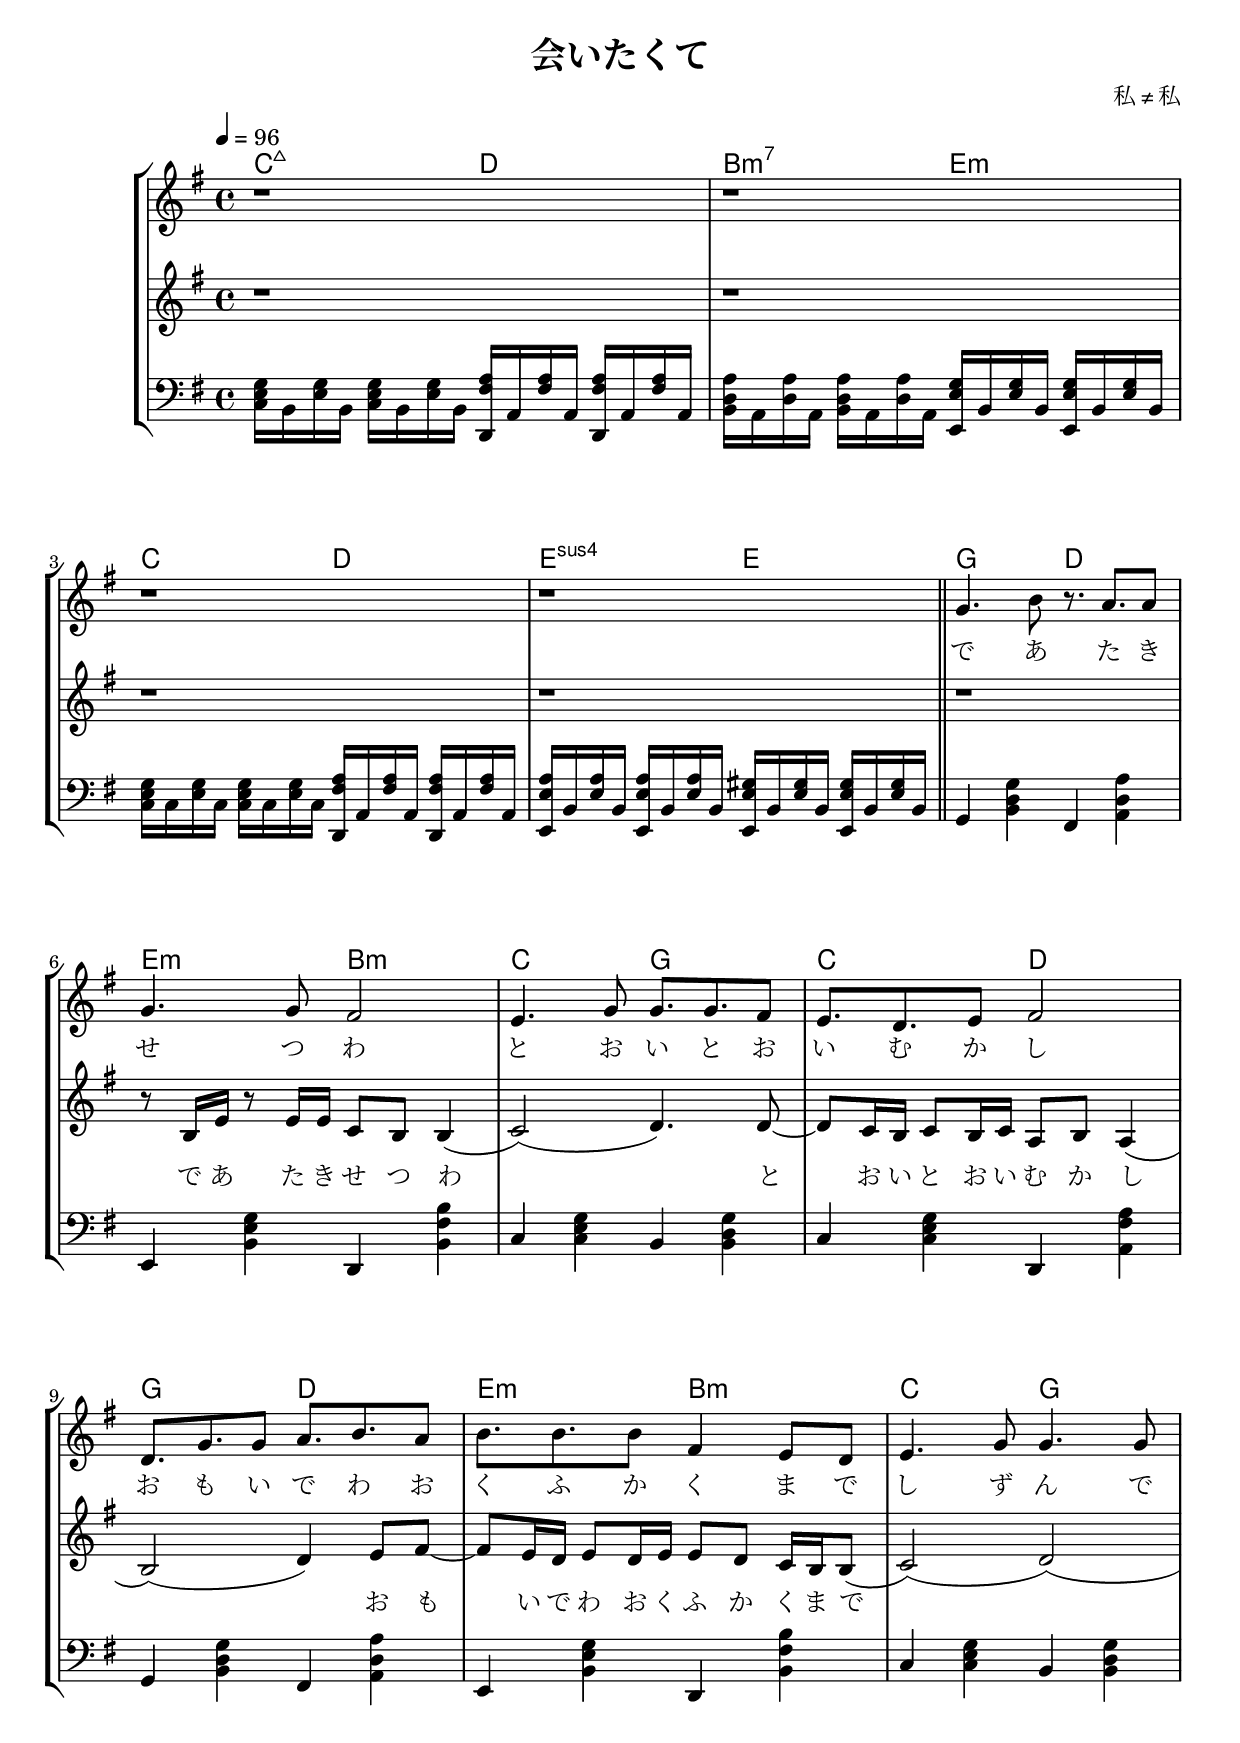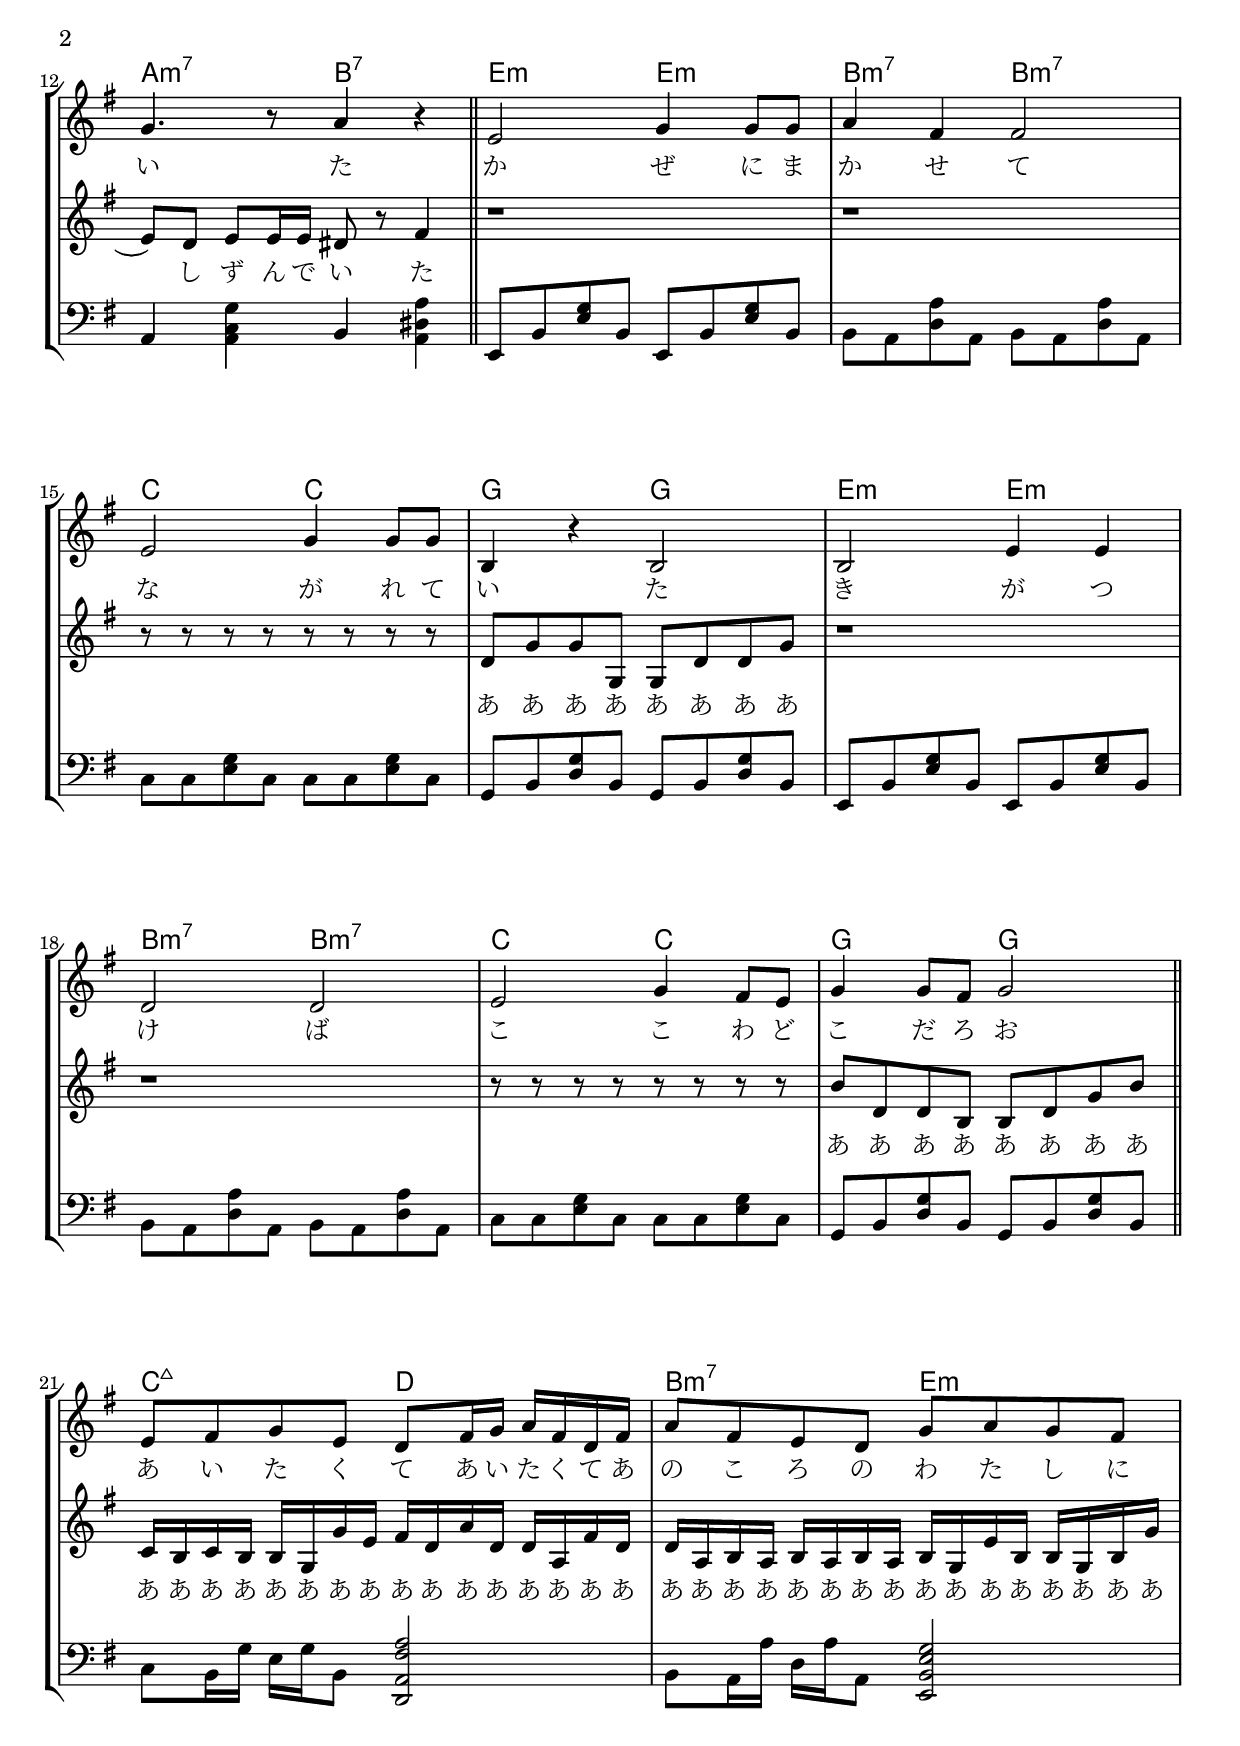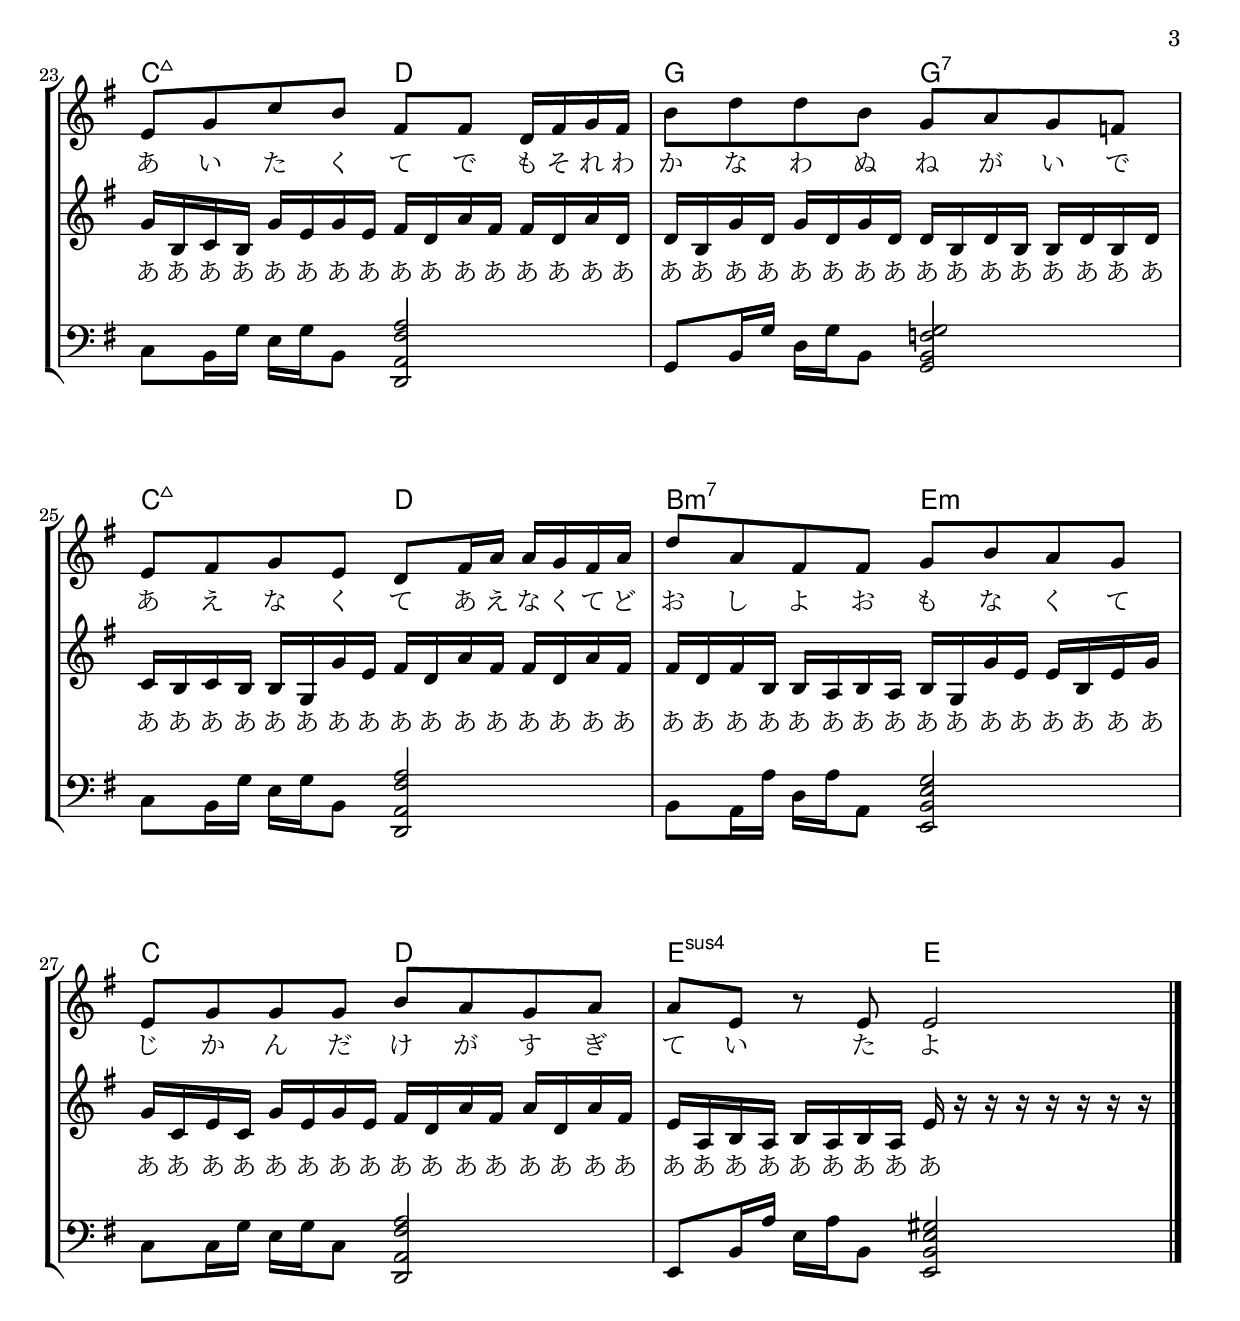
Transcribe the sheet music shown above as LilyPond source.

\version "2.12.1"

\header {
	title = \markup {会いたくて}
	composer = \markup \center-column {私≠私}
}

harmony = \chordmode {
	c2:maj7 d b:min7 e:m c d e:sus4 e 

	g d e:m b:m c g c d g d e:m b:m c g a:min7 b:7 

	e:m e:m b:min7 b:min7 c c g g e:m e:m b:min7 b:min7 c c g g 

	c:maj7 d b:min7 e:m c:maj7 d g g:7 c:maj7 d b:min7 e:m c d e:sus4 e 
}

melody = {
	\key g \major
	\tempo 4 = 96
	r1 | r1 | r1 | r1   
	\set Staff.midiInstrument = #"fss0.35"
	g'4.  b'8  r8.  a'8.  a'8 
	g'4.  g'8  fis'2 
	e'4.  g'8  g'8.  g'8.  fis'8 
	e'8.  d'8.  e'8  fis'2 
	d'8.  g'8.  g'8  a'8.  b'8.  a'8 
	b'8.  b'8.  b'8  fis'4  e'8  d'8 
	e'4.  g'8  g'4.  g'8 
	g'4.  r8  a'4  	r4 	\set Staff.midiInstrument = #"fss0.35"
	e'2  g'4  g'8  g'8 
	a'4  fis'4  fis'2 
	e'2  g'4  g'8  g'8 
	b4  r4  b2 
	b2  e'4  e'4 
	d'2  d'2 
	e'2  g'4  fis'8  e'8 
	g'4  g'8  fis'8  g'2
	\set Staff.midiInstrument = #"fss0.35"
	e'8  fis'8  g'8  e'8  d'8  fis'16  g'16  a'16  fis'16  d'16  fis'16 
	a'8  fis'8  e'8  d'8  g'8  a'8  g'8  fis'8 
	e'8  g'8  c''8  b'8  fis'8  fis'8  d'16  fis'16  g'16  fis'16 
	b'8  d''8  d''8  b'8  g'8  a'8  g'8  f'8 
	e'8  fis'8  g'8  e'8  d'8  fis'16  a'16  a'16  g'16  fis'16  a'16 
	d''8  a'8  fis'8  fis'8  g'8  b'8  a'8  g'8 
	e'8  g'8  g'8  g'8  b'8  a'8  g'8  a'8 
	a'8  e'8  r8  e'8  e'2
	\bar "|."
}

words = \lyricmode {
	
	で  あ  た  き  せ  つ  わ  と  お  い  と  お  い  む  か  し  お  も  い  で  わ  お  く  ふ  か  く  ま  で  し  ず  ん  で  い  た  
	か  ぜ  に  ま  か  せ  て  な  が  れ  て  い  た  き  が  つ  け  ば  こ  こ  わ  ど  こ  だ  ろ  お  
	あ  い  た  く  て  あ  い  た  く  て  あ  の  こ  ろ  の  わ  た  し  に  あ  い  た  く  て  で  も  そ  れ  わ  か  な  わ  ぬ  ね  が  い  で  あ  え  な  く  て  あ  え  な  く  て  ど  お  し  よ  お  も  な  く  て  じ  か  ん  だ  け  が  す  ぎ  て  い  た  よ  
}

secondmelody = {
	\key g \major
	\tempo 4 = 96
	r1 | r1 | r1 | r1   
	\set Staff.midiInstrument = #"fss0.35"
	r1
r8 b16  e'16  r8  e'16  e'16  c'8  b8  b4 
	(c'2)  (d'4.)  d'8~ 
	d'8  c'16  b16  c'8  b16  c'16  a8  b8  a4 
	(b2)  (d'4)  e'8  fis'8~ 
	fis'8  e'16  d'16  e'8  d'16  e'16  e'8  d'8  c'16  b16  b8 
	(c'2)  (d'2) 
	(e'8)  d'8  e'8  e'16  e'16  dis'8  r8  fis'4
	\set Staff.midiInstrument = #"String Ensemble 1"
	r1 
	r1 
	r8  r8  r8  r8  r8  r8  r8  r8 
	d'8  g'8  g'8  g8  g8  d'8  d'8  g'8 
	r1 
	r1 
	r8  r8  r8  r8  r8  r8  r8  r8 
	b'8  d'8  d'8  b8  b8  d'8  g'8  b'8
	\set Staff.midiInstrument = #"String Ensemble 1"
	c'16  b16  c'16  b16  b16  g16  g'16  e'16  fis'16  d'16  a'16  d'16  d'16  a16  fis'16  d'16 
	d'16  a16  b16  a16  b16  a16  b16  a16  b16  g16  e'16  b16  b16  g16  b16  g'16 
	g'16  b16  c'16  b16  g'16  e'16  g'16  e'16  fis'16  d'16  a'16  fis'16  fis'16  d'16  a'16  d'16 
	d'16  b16  g'16  d'16  g'16  d'16  g'16  d'16  d'16  b16  d'16  b16  b16  d'16  b16  d'16 
	c'16  b16  c'16  b16  b16  g16  g'16  e'16  fis'16  d'16  a'16  fis'16  fis'16  d'16  a'16  fis'16 
	fis'16  d'16  fis'16  b16  b16  a16  b16  a16  b16  g16  g'16  e'16  e'16  b16  e'16  g'16 
	g'16  c'16  e'16  c'16  g'16  e'16  g'16  e'16  fis'16  d'16  a'16  fis'16  a'16  d'16  a'16  fis'16 
	e'16  a16  b16  a16  b16  a16  b16  a16  e'16  r16  r16  r16  r16  r16  r16  r16
	\bar "|."
}

secondwords = \lyricmode {
	
	で  あ  た  き  せ  つ  わ  と  お  い  と  お  い  む  か  し  お  も  い  で  わ  お  く  ふ  か  く  ま  で  し  ず  ん  で  い  た  
	あ  あ  あ  あ  あ  あ  あ  あ  あ  あ  あ  あ  あ  あ  あ  あ  
	あ  あ  あ  あ  あ  あ  あ  あ  あ  あ  あ  あ  あ  あ  あ  あ  あ  あ  あ  あ  あ  あ  あ  あ  あ  あ  あ  あ  あ  あ  あ  あ  あ  あ  あ  あ  あ  あ  あ  あ  あ  あ  あ  あ  あ  あ  あ  あ  あ  あ  あ  あ  あ  あ  あ  あ  あ  あ  あ  あ  あ  あ  あ  あ  あ  あ  あ  あ  あ  あ  あ  あ  あ  あ  あ  あ  あ  あ  あ  あ  あ  あ  あ  あ  あ  あ  あ  あ  あ  あ  あ  あ  あ  あ  あ  あ  あ  あ  あ  あ  あ  あ  あ  あ  あ  あ  あ  あ  あ  あ  あ  あ  あ  あ  あ  あ  あ  あ  あ  あ  あ  
}

tempochange = {
	\tempo 4 = 96
	r1 | r1 | r1 | r1 \bar "||"
	\tempo 4 = 96
	r1 | r1 | r1 | r1 | r1 | r1 | r1 | r1 \bar "||"
	\tempo 4 = 96
	r1 | r1 | r1 | r1 | r1 | r1 | r1 | r1 \bar "||"
	\tempo 4 = 96
	r1 | r1 | r1 | r1 | r1 | r1 | r1 | r1 \bar "|."
}

mainacc = {
	\clef bass
	\set Staff.midiInstrument = #"Trombone"
	\key g \major
	\tempo 4 = 96
	<c e g>16 b,16 <e g>16 b,16   <c e g>16 b,16 <e g>16 b,16
	<d, fis a>16 a,16 <fis a>16 a,16   <d, fis a>16 a,16 <fis a>16 a,16
	<b, d a>16 a,16 <d a>16 a,16   <b, d a>16 a,16 <d a>16 a,16
	<e, e g>16 b,16 <e g>16 b,16   <e, e g>16 b,16 <e g>16 b,16
	<c e g>16 c16 <e g>16 c16   <c e g>16 c16 <e g>16 c16
	<d, fis a>16 a,16 <fis a>16 a,16   <d, fis a>16 a,16 <fis a>16 a,16
	<e, e a>16 b,16 <e a>16 b,16   <e, e a>16 b,16 <e a>16 b,16
	<e, e gis>16 b,16 <e gis>16 b,16   <e, e gis>16 b,16 <e gis>16 b,16
	\bar "||"

	\set Staff.midiInstrument = #"Trombone"
	g,4 <b, d g>4
	fis,4 <a, d a>4
	e,4 <b, e g>4
	d,4 <b, fis b>4
	c4 <c e g>4
	b,4 <b, d g>4
	c4 <c e g>4
	d,4 <a, fis a>4
	g,4 <b, d g>4
	fis,4 <a, d a>4
	e,4 <b, e g>4
	d,4 <b, fis b>4
	c4 <c e g>4
	b,4 <b, d g>4
	a,4 <a, c g>4
	b,4 <a, dis a>4
	\bar "||"

	\set Staff.midiInstrument = #"Trombone"
	e,8 b, <e g> b,
	e,8 b, <e g> b,
	b,8 a, <d a> a,
	b,8 a, <d a> a,
	c8 c <e g> c
	c8 c <e g> c
	g,8 b, <d g> b,
	g,8 b, <d g> b,
	e,8 b, <e g> b,
	e,8 b, <e g> b,
	b,8 a, <d a> a,
	b,8 a, <d a> a,
	c8 c <e g> c
	c8 c <e g> c
	g,8 b, <d g> b,
	g,8 b, <d g> b,
	\bar "||"

	\set Staff.midiInstrument = #"Trombone"
	c8 b,16 g e g b,8
	<d, a, fis a>2
	b,8 a,16 a d a a,8
	<e, b, e g>2
	c8 b,16 g e g b,8
	<d, a, fis a>2
	g,8 b,16 g d g b,8
	<g, b, f g>2
	c8 b,16 g e g b,8
	<d, a, fis a>2
	b,8 a,16 a d a a,8
	<e, b, e g>2
	c8 c16 g e g c8
	<d, a, fis a>2
	e,8 b,16 a e a b,8
	<e, b, e gis>2
	\bar "|."
}

subacc = {
	\clef bass
	\set Staff.midiInstrument = #"Violin"
	\key g \major
	\tempo 4 = 96
	<c b, e g>2
	<d, a, fis a>2
	<b, a, d a>2
	<e, b, e g>2
	<c c e g>2
	<d, a, fis a>2
	<e, b, e a>2
	<e, b, e gis>2
	\bar "||"

	\set Staff.midiInstrument = #"Violin"
	<g, b, d g>2
	<fis, a, d a>2
	<e, b, e g>2
	<d, b, fis b>2
	<c c e g>2
	<b, b, d g>2
	<c c e g>2
	<d, a, fis a>2
	<g, b, d g>2
	<fis, a, d a>2
	<e, b, e g>2
	<d, b, fis b>2
	<c c e g>2
	<b, b, d g>2
	<a, a, c g>2
	<b, a, dis a>2
	\bar "||"

	\set Staff.midiInstrument = #"Violin"
	<e, b, e g>2
	<e, b, e g>2
	<b, a, d a>2
	<b, a, d a>2
	<c c e g>2
	<c c e g>2
	<g, b, d g>2
	<g, b, d g>2
	<e, b, e g>2
	<e, b, e g>2
	<b, a, d a>2
	<b, a, d a>2
	<c c e g>2
	<c c e g>2
	<g, b, d g>2
	<g, b, d g>2
	\bar "||"

	\set Staff.midiInstrument = #"String Ensemble 2"
	<c b, e g>4 <c b, e g>4
	<d, a, fis a>4 <d, a, fis a>4
	<b, a, d a>4 <b, a, d a>4
	<e, b, e g>4 <e, b, e g>4
	<c b, e g>4 <c b, e g>4
	<d, a, fis a>4 <d, a, fis a>4
	<g, b, d g>4 <g, b, d g>4
	<g, b, f g>4 <g, b, f g>4
	<c b, e g>4 <c b, e g>4
	<d, a, fis a>4 <d, a, fis a>4
	<b, a, d a>4 <b, a, d a>4
	<e, b, e g>4 <e, b, e g>4
	<c c e g>4 <c c e g>4
	<d, a, fis a>4 <d, a, fis a>4
	<e, b, e a>4 <e, b, e a>4
	<e, b, e gis>2
	\bar "|."
}

percA = {
	\drummode {
	hh4 hh8 hh2 r8  |\times 16/32{ hh2 hh8. hh8. hh4. hh2. } |hh4 hh8 hh2 r8  |\times 16/32{ hh2 hh8. hh1 r4 r16 } \bar "||"
	hh8 hh8 hh8 hh8 hh8 hh8 hh8 hh8  |hh8 hh8 hh8 hh8 hh4 hh8 hh8  |hh8 hh8 hh8 hh8 hh8 hh8 hh8 hh8  |hh8 hh8 hh8 hh2 r8  |hh8 hh8 hh8 hh8 hh8 hh8 hh8 hh8  |hh8 hh8 hh8 hh8 hh4 hh8 hh8  |hh8 hh8 hh8 hh8 hh8 hh8 hh8 hh8  |r8 hh2. r8  \bar "||"
	hh8 hh8 hh8 hh8 hh8 hh8 hh8 hh8  |hh8 hh8 hh8 hh8 hh4 hh8 hh8  |hh8 hh8 hh8 hh8 hh8 hh8 hh8 hh8  |hh8 hh8 hh8 hh2 r8  |hh8 hh8 hh8 hh8 hh8 hh8 hh8 hh8  |hh8 hh8 hh8 hh8 hh4 hh8 hh8  |hh8 hh8 hh8 hh8 hh8 hh8 hh8 hh8  |r8 hh2. r8  \bar "||"
	r2 hho2  |r2 hho2  |r2 hho2  |r2 hho2  |r2 hho2  |r2 hho2  |r2 hho2  |r2 hho2  \bar "|."
	}
}

percB = {
	\drummode {
	r16 hhp8 hhp8 hhp2 r8.  |\times 16/32{ r8 hhp4 hhp4 hhp8 hhp2 r8 hhp2 r8 } |r16 hhp8 hhp8 hhp2 r8.  |\times 16/32{ r8 hhp4 hhp4 hhp8 hhp1 r4 } \bar "||"
	r4 sn8. sn8 sn8. sn8. sn16  |r4 sn8. sn8 sn8. sn4  |r4 sn8. sn8 sn8. sn8. sn16  |r8 sn8 sn4 sn8 sn16 sn8 sn8 sn16  |r4 sn8. sn8 sn8. sn8. sn16  |r4 sn8. sn8 sn8. sn4  |r4 sn8. sn8 sn8. sn8. sn16  |r4 sn2 sn4  \bar "||"
	r4 sn8. sn8 sn8. sn8. sn16  |r4 sn8. sn8 sn8. sn4  |r4 sn8. sn8 sn8. sn8. sn16  |r8 sn8 sn4 sn8 sn16 sn8 sn8 sn16  |r4 sn8. sn8 sn8. sn8. sn16  |r4 sn8. sn8 sn8. sn4  |r4 sn8. sn8 sn8. sn8. sn16  |r4 sn2 sn4  \bar "||"
	r8 hh16 hh16 hh8 hh16 hh8. hh16 hh16 hh8 hh16 hh16  |hh8 hh16 hh16 hh8 hh16 hh8. hh16 hh16 hh8 hh8  |hh8 hh16 hh16 hh8 hh16 hh8. hh16 hh16 hh8 hh16 hh16  |hh8 hh16 hh16 hh8 hh16 hh8. hh16 hh16 hh8 hh8  |r8 hh16 hh16 hh8 hh16 hh8. hh16 hh16 hh8 hh16 hh16  |hh8 hh16 hh16 hh8 hh16 hh8. hh16 hh16 hh8 hh8  |hh8 hh16 hh16 hh8 hh16 hh8. hh16 hh16 hh8 hh16 hh16  |hh8 hh16 hh16 hh8 hh16 hh8 hh4. r16  \bar "|."
	}
}

percC = {
	\drummode {
	r1  |\times 16/32{ r1 r2 hho2 } |r1  |\times 16/32{ r1 r2 hho2 } \bar "||"
	bd8 bd4 bd2 bd8  |bd8 bd2 bd4.  |bd8 bd4 bd2 bd8  |bd4 r16 bd8. bd2  |bd8 bd4 bd2 bd8  |bd8 bd2 bd4.  |bd8 bd4 bd2 bd8  |bd8 bd4. bd4. bd8  \bar "||"
	bd8 bd4 bd2 bd8  |bd8 bd2 bd4.  |bd8 bd4 bd2 bd8  |bd4 r16 bd8. bd2  |bd8 bd4 bd2 bd8  |bd8 bd2 bd4.  |bd8 bd4 bd2 bd8  |bd8 bd4. bd4. bd8  \bar "||"
	r4 sn2 sn4  |r4 sn2 sn4  |r4 sn2 sn4  |r4 sn2 sn4  |r4 sn2 sn4  |r4 sn2 sn4  |r4 sn2 sn4  |r4 sn4. sn16 sn8 sn16 sn16 sn16  \bar "|."
	}
}

percD = {
	\drummode {
	bd8. bd8. bd2 bd8  |\times 16/32{ bd4. bd4. bd2 bd2 bd4 } |bd8. bd8. bd2 bd8  |\times 16/32{ bd4. bd4. bd8 bd2 r8 bd2 } \bar "||"
	r1  |r2 r8 hho4.  |r1  |r4. r16 hho2 r16  |r1  |r2 r8 hho4.  |r1  |r4. r16 hho2 r16  \bar "||"
	r1  |r2 r8 hho4.  |r1  |r4. r16 hho2 r16  |r1  |r2 r8 hho4.  |r1  |r4. r16 hho2 r16  \bar "||"
	bd8 bd4 bd4 r16 bd8. bd8  |bd8 bd4 bd4 r16 bd8. bd8  |bd8 bd4 bd4 r16 bd8. bd8  |bd8 bd4 bd4 r16 bd8. bd8  |bd8 bd4 bd4 r16 bd8. bd8  |bd8 bd4 bd4 r16 bd8. bd8  |bd8 bd4 bd4 r16 bd8. bd8  |bd4. bd8. bd4. r16  \bar "|."
	}
}

percE = {
	\drummode {
	r2 ss2  |\times 16/32{ r1 ss1 } |r2 ss2  |\times 16/32{ r1 ss1 } \bar "||"
	r1 |r1 |r1 |r1 |r1 |r1 |r1 |cymc1  \bar "||"
	r1 |r1 |r1 |r1 |r1 |r1 |r1 |cymc1  \bar "||"
	cymc1  |r1 |r1 |r1 |cymc1  |r1 |r1 |r2. cymc4  \bar "|."
	}
}

percF = {
	\drummode {
	r1 |r1 |r1 |\times 16/32{ r1 sn4 sn8 sn2 r8 } \bar "||"
	r1 |r1 |r1 |r1 |r1 |r1 |r1 |r4 r16 tommh16 tommh4. tommh4  \bar "||"
	r1 |r1 |r1 |r1 |r1 |r1 |r1 |r4 r16 tommh16 tommh4. tommh4  \bar "||"
	r1 | r1 | r1 | r1 | r1 | r1 | r1 | r1 \bar "|."
	}
}

percG = {
	\drummode {
	r1 |r1 |r1 |r2. r8 tomml8  \bar "||"
	r1 |r1 |r1 |r1 |r1 |r1 |r1 |r4. r16 tomml4. tomml8.  \bar "||"
	r1 |r1 |r1 |r1 |r1 |r1 |r1 |r4. r16 tomml4. tomml8.  \bar "||"
	r1 | r1 | r1 | r1 | r1 | r1 | r1 | r1 \bar "|."
	}
}

percH = {
	\drummode {
	r1 |r1 |r1 |\times 16/32{ r1 r2 r8 tommh4. } \bar "||"
	r1 |r1 |r1 |r1 |r1 |r1 |r1 |r2 r16 toml8 toml4 r16  \bar "||"
	r1 |r1 |r1 |r1 |r1 |r1 |r1 |r2 r16 toml8 toml4 r16  \bar "||"
	r1 | r1 | r1 | r1 | r1 | r1 | r1 | r1 \bar "|."
	}
}

percI = {
	\drummode {
	r1 |r1 |r1 |\times 16/32{ r1 r2. tomfh4 } \bar "||"
	r1 |r1 |r1 |r1 |r1 |r1 |r1 |r2 r8 tomfh4 tomfh8  \bar "||"
	r1 |r1 |r1 |r1 |r1 |r1 |r1 |r2 r8 tomfh4 tomfh8  \bar "||"
	r1 | r1 | r1 | r1 | r1 | r1 | r1 | r1 \bar "|."
	}
}

\score {
	<<
		\new StaffGroup <<
			\new ChordNames {\harmony}
			\new Voice = "melody" {\melody}
			\new Lyrics \lyricsto "melody" \words
			\new Voice = "secondmelody" {\secondmelody}
			\new Lyrics \lyricsto "secondmelody" \secondwords
			\new Staff = "mainacc" {\mainacc}
		>>
	>>
	\layout { }
}
